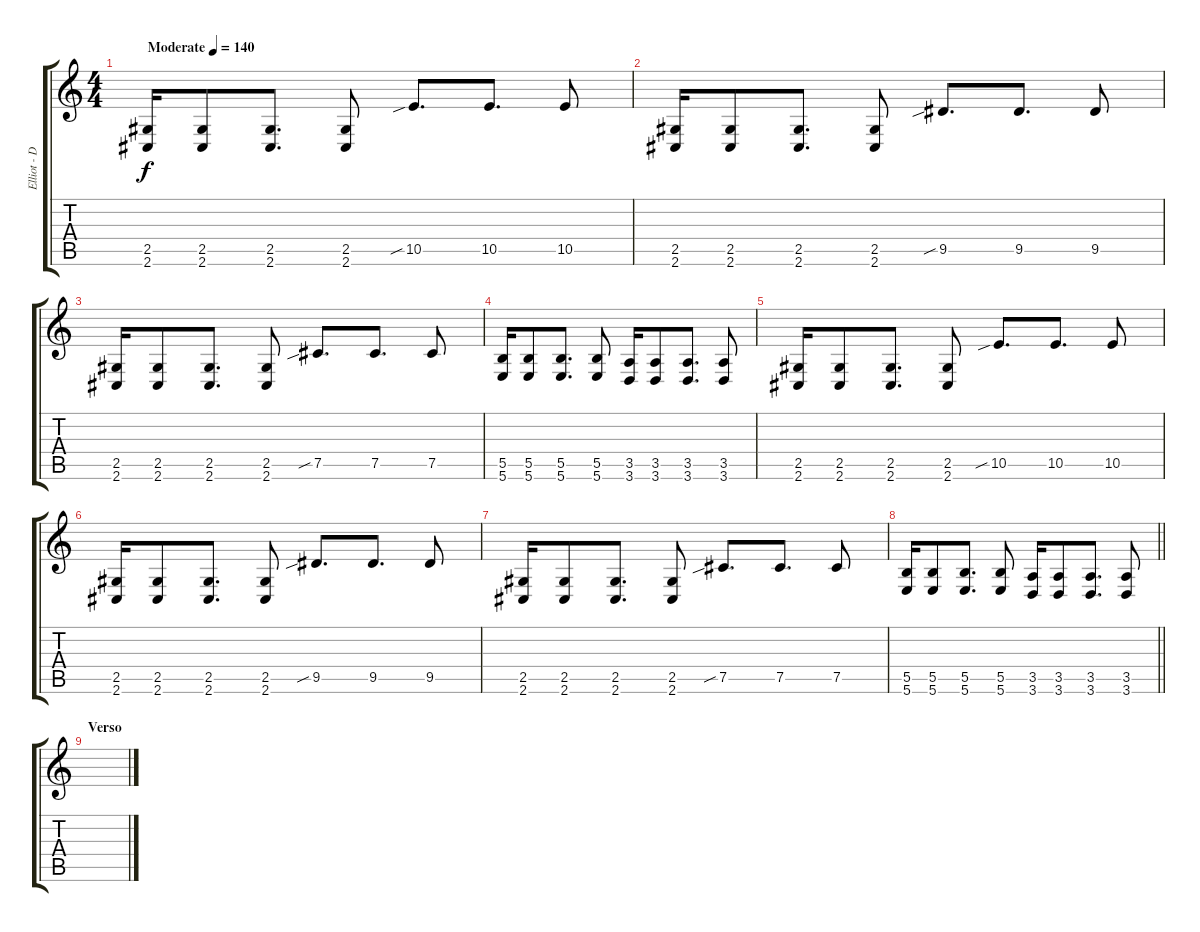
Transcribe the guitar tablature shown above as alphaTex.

\track ("Elliot - Distorção" "Elliot - D") {instrument distortionguitar}
\staff {score tabs}
\tuning (Db4 Ab3 E3 B2 Gb2 B1) {hide}
\ts (4 4)
\tempo (140 "Moderate")
\clef g2
\ks c
(2.5 2.6).16{dy f instrument distortionguitar} (2.5 2.6).8 (2.5 2.6).8{d} (2.5 2.6).8 10.5{sib}.8{d} 10.5.8{d} 10.5.8 |
(2.5 2.6).16 (2.5 2.6).8 (2.5 2.6).8{d} (2.5 2.6).8 9.5{sib}.8{d} 9.5.8{d} 9.5.8 |
(2.5 2.6).16 (2.5 2.6).8 (2.5 2.6).8{d} (2.5 2.6).8 7.5{sib}.8{d} 7.5.8{d} 7.5.8 |
(5.5 5.6).16 (5.5 5.6).8 (5.5 5.6).8{d} (5.5 5.6).8 (3.5 3.6).16 (3.5 3.6).8 (3.5 3.6).8{d} (3.5 3.6).8 |
(2.5 2.6).16 (2.5 2.6).8 (2.5 2.6).8{d} (2.5 2.6).8 10.5{sib}.8{d} 10.5.8{d} 10.5.8 |
(2.5 2.6).16 (2.5 2.6).8 (2.5 2.6).8{d} (2.5 2.6).8 9.5{sib}.8{d} 9.5.8{d} 9.5.8 |
(2.5 2.6).16 (2.5 2.6).8 (2.5 2.6).8{d} (2.5 2.6).8 7.5{sib}.8{d} 7.5.8{d} 7.5.8 |
\barLineRight lightlight
(5.5 5.6).16 (5.5 5.6).8 (5.5 5.6).8{d} (5.5 5.6).8 (3.5 3.6).16 (3.5 3.6).8 (3.5 3.6).8{d} (3.5 3.6).8 |
\section ("" "Verso")
